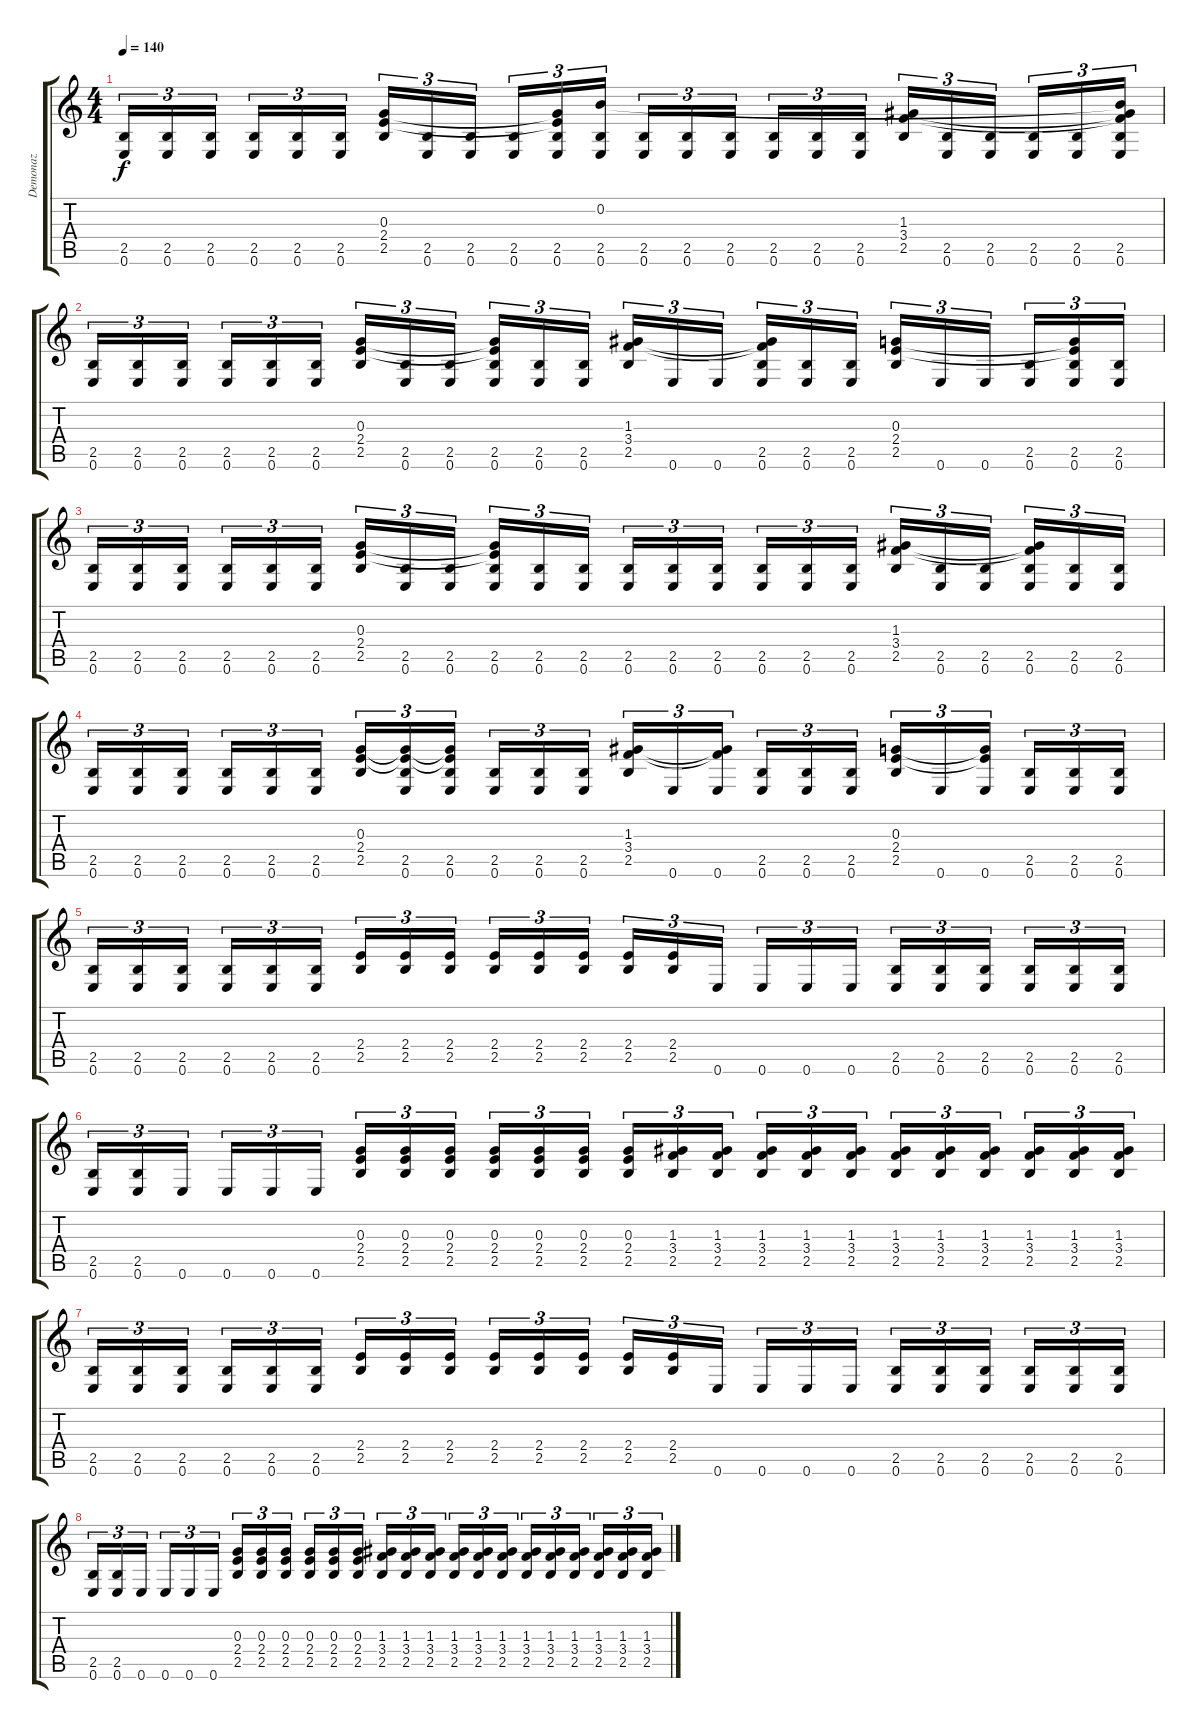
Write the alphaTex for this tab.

\track ("Demonaz" "Demonaz") {instrument distortionguitar}
\staff {score tabs}
\tuning (E4 B3 G3 D3 A2 E2) {hide}
\ts (4 4)
\tempo 140
\clef g2
\ks c
(2.5 0.6).16{tu (3 2) dy f} (2.5 0.6).16{tu (3 2)} (2.5 0.6).16{tu (3 2) beam splitsecondary} (2.5 0.6).16{tu (3 2)} (2.5 0.6).16{tu (3 2)} (2.5 0.6).16{tu (3 2)} (0.3 2.4 2.5).16{tu (3 2)} (2.5 0.6).16{tu (3 2)} (2.5 0.6).16{tu (3 2) beam splitsecondary} (2.5 0.6).16{tu (3 2)} (0.3{t} 2.4{t} 2.5 0.6).16{tu (3 2)} (0.2 2.5 0.6).16{tu (3 2)} (2.5 0.6).16{tu (3 2)} (2.5 0.6).16{tu (3 2)} (2.5 0.6).16{tu (3 2) beam splitsecondary} (2.5 0.6).16{tu (3 2)} (2.5 0.6).16{tu (3 2)} (2.5 0.6).16{tu (3 2)} (1.3 3.4 2.5).16{tu (3 2)} (2.5 0.6).16{tu (3 2)} (2.5 0.6).16{tu (3 2) beam splitsecondary} (2.5 0.6).16{tu (3 2)} (2.5 0.6).16{tu (3 2)} (0.2{t} 1.3{t} 3.4{t} 2.5 0.6).16{tu (3 2)} |
(2.5 0.6).16{tu (3 2)} (2.5 0.6).16{tu (3 2)} (2.5 0.6).16{tu (3 2) beam splitsecondary} (2.5 0.6).16{tu (3 2)} (2.5 0.6).16{tu (3 2)} (2.5 0.6).16{tu (3 2)} (0.3 2.4 2.5).16{tu (3 2)} (2.5 0.6).16{tu (3 2)} (2.5 0.6).16{tu (3 2) beam splitsecondary} (0.3{t} 2.4{t} 2.5 0.6).16{tu (3 2)} (2.5 0.6).16{tu (3 2)} (2.5 0.6).16{tu (3 2)} (1.3 3.4 2.5).16{tu (3 2)} 0.6.16{tu (3 2)} 0.6.16{tu (3 2) beam splitsecondary} (1.3{t} 3.4{t} 2.5 0.6).16{tu (3 2)} (2.5 0.6).16{tu (3 2)} (2.5 0.6).16{tu (3 2)} (0.3 2.4 2.5).16{tu (3 2)} 0.6.16{tu (3 2)} 0.6.16{tu (3 2) beam splitsecondary} (2.5 0.6).16{tu (3 2)} (0.3{t} 2.4{t} 2.5 0.6).16{tu (3 2)} (2.5 0.6).16{tu (3 2)} |
(2.5 0.6).16{tu (3 2)} (2.5 0.6).16{tu (3 2)} (2.5 0.6).16{tu (3 2) beam splitsecondary} (2.5 0.6).16{tu (3 2)} (2.5 0.6).16{tu (3 2)} (2.5 0.6).16{tu (3 2)} (0.3 2.4 2.5).16{tu (3 2)} (2.5 0.6).16{tu (3 2)} (2.5 0.6).16{tu (3 2) beam splitsecondary} (0.3{t} 2.4{t} 2.5 0.6).16{tu (3 2)} (2.5 0.6).16{tu (3 2)} (2.5 0.6).16{tu (3 2)} (2.5 0.6).16{tu (3 2)} (2.5 0.6).16{tu (3 2)} (2.5 0.6).16{tu (3 2) beam splitsecondary} (2.5 0.6).16{tu (3 2)} (2.5 0.6).16{tu (3 2)} (2.5 0.6).16{tu (3 2)} (1.3 3.4 2.5).16{tu (3 2)} (2.5 0.6).16{tu (3 2)} (2.5 0.6).16{tu (3 2) beam splitsecondary} (1.3{t} 3.4{t} 2.5 0.6).16{tu (3 2)} (2.5 0.6).16{tu (3 2)} (2.5 0.6).16{tu (3 2)} |
(2.5 0.6).16{tu (3 2)} (2.5 0.6).16{tu (3 2)} (2.5 0.6).16{tu (3 2) beam splitsecondary} (2.5 0.6).16{tu (3 2)} (2.5 0.6).16{tu (3 2)} (2.5 0.6).16{tu (3 2)} (0.3 2.4 2.5).16{tu (3 2)} (0.3{t} 2.4{t} 2.5 0.6).16{tu (3 2)} (0.3{t} 2.4{t} 2.5 0.6).16{tu (3 2) beam splitsecondary} (2.5 0.6).16{tu (3 2)} (2.5 0.6).16{tu (3 2)} (2.5 0.6).16{tu (3 2)} (1.3 3.4 2.5).16{tu (3 2)} 0.6.16{tu (3 2)} (1.3{t} 3.4{t} 0.6).16{tu (3 2) beam splitsecondary} (2.5 0.6).16{tu (3 2)} (2.5 0.6).16{tu (3 2)} (2.5 0.6).16{tu (3 2)} (0.3 2.4 2.5).16{tu (3 2)} 0.6.16{tu (3 2)} (0.3{t} 2.4{t} 0.6).16{tu (3 2) beam splitsecondary} (2.5 0.6).16{tu (3 2)} (2.5 0.6).16{tu (3 2)} (2.5 0.6).16{tu (3 2)} |
(2.5 0.6).16{tu (3 2)} (2.5 0.6).16{tu (3 2)} (2.5 0.6).16{tu (3 2) beam splitsecondary} (2.5 0.6).16{tu (3 2)} (2.5 0.6).16{tu (3 2)} (2.5 0.6).16{tu (3 2)} (2.4 2.5).16{tu (3 2)} (2.4 2.5).16{tu (3 2)} (2.4 2.5).16{tu (3 2) beam splitsecondary} (2.4 2.5).16{tu (3 2)} (2.4 2.5).16{tu (3 2)} (2.4 2.5).16{tu (3 2)} (2.4 2.5).16{tu (3 2)} (2.4 2.5).16{tu (3 2)} 0.6.16{tu (3 2) beam splitsecondary} 0.6.16{tu (3 2)} 0.6.16{tu (3 2)} 0.6.16{tu (3 2)} (2.5 0.6).16{tu (3 2)} (2.5 0.6).16{tu (3 2)} (2.5 0.6).16{tu (3 2) beam splitsecondary} (2.5 0.6).16{tu (3 2)} (2.5 0.6).16{tu (3 2)} (2.5 0.6).16{tu (3 2)} |
(2.5 0.6).16{tu (3 2)} (2.5 0.6).16{tu (3 2)} 0.6.16{tu (3 2) beam splitsecondary} 0.6.16{tu (3 2)} 0.6.16{tu (3 2)} 0.6.16{tu (3 2)} (0.3 2.4 2.5).16{tu (3 2)} (0.3 2.4 2.5).16{tu (3 2)} (0.3 2.4 2.5).16{tu (3 2) beam splitsecondary} (0.3 2.4 2.5).16{tu (3 2)} (0.3 2.4 2.5).16{tu (3 2)} (0.3 2.4 2.5).16{tu (3 2)} (0.3 2.4 2.5).16{tu (3 2)} (1.3 3.4 2.5).16{tu (3 2)} (1.3 3.4 2.5).16{tu (3 2) beam splitsecondary} (1.3 3.4 2.5).16{tu (3 2)} (1.3 3.4 2.5).16{tu (3 2)} (1.3 3.4 2.5).16{tu (3 2)} (1.3 3.4 2.5).16{tu (3 2)} (1.3 3.4 2.5).16{tu (3 2)} (1.3 3.4 2.5).16{tu (3 2) beam splitsecondary} (1.3 3.4 2.5).16{tu (3 2)} (1.3 3.4 2.5).16{tu (3 2)} (1.3 3.4 2.5).16{tu (3 2)} |
(2.5 0.6).16{tu (3 2)} (2.5 0.6).16{tu (3 2)} (2.5 0.6).16{tu (3 2) beam splitsecondary} (2.5 0.6).16{tu (3 2)} (2.5 0.6).16{tu (3 2)} (2.5 0.6).16{tu (3 2)} (2.4 2.5).16{tu (3 2)} (2.4 2.5).16{tu (3 2)} (2.4 2.5).16{tu (3 2) beam splitsecondary} (2.4 2.5).16{tu (3 2)} (2.4 2.5).16{tu (3 2)} (2.4 2.5).16{tu (3 2)} (2.4 2.5).16{tu (3 2)} (2.4 2.5).16{tu (3 2)} 0.6.16{tu (3 2) beam splitsecondary} 0.6.16{tu (3 2)} 0.6.16{tu (3 2)} 0.6.16{tu (3 2)} (2.5 0.6).16{tu (3 2)} (2.5 0.6).16{tu (3 2)} (2.5 0.6).16{tu (3 2) beam splitsecondary} (2.5 0.6).16{tu (3 2)} (2.5 0.6).16{tu (3 2)} (2.5 0.6).16{tu (3 2)} |
(2.5 0.6).16{tu (3 2)} (2.5 0.6).16{tu (3 2)} 0.6.16{tu (3 2) beam splitsecondary} 0.6.16{tu (3 2)} 0.6.16{tu (3 2)} 0.6.16{tu (3 2)} (0.3 2.4 2.5).16{tu (3 2)} (0.3 2.4 2.5).16{tu (3 2)} (0.3 2.4 2.5).16{tu (3 2) beam splitsecondary} (0.3 2.4 2.5).16{tu (3 2)} (0.3 2.4 2.5).16{tu (3 2)} (0.3 2.4 2.5).16{tu (3 2)} (1.3 3.4 2.5).16{tu (3 2)} (1.3 3.4 2.5).16{tu (3 2)} (1.3 3.4 2.5).16{tu (3 2) beam splitsecondary} (1.3 3.4 2.5).16{tu (3 2)} (1.3 3.4 2.5).16{tu (3 2)} (1.3 3.4 2.5).16{tu (3 2)} (1.3 3.4 2.5).16{tu (3 2)} (1.3 3.4 2.5).16{tu (3 2)} (1.3 3.4 2.5).16{tu (3 2) beam splitsecondary} (1.3 3.4 2.5).16{tu (3 2)} (1.3 3.4 2.5).16{tu (3 2)} (1.3 3.4 2.5).16{tu (3 2)}
